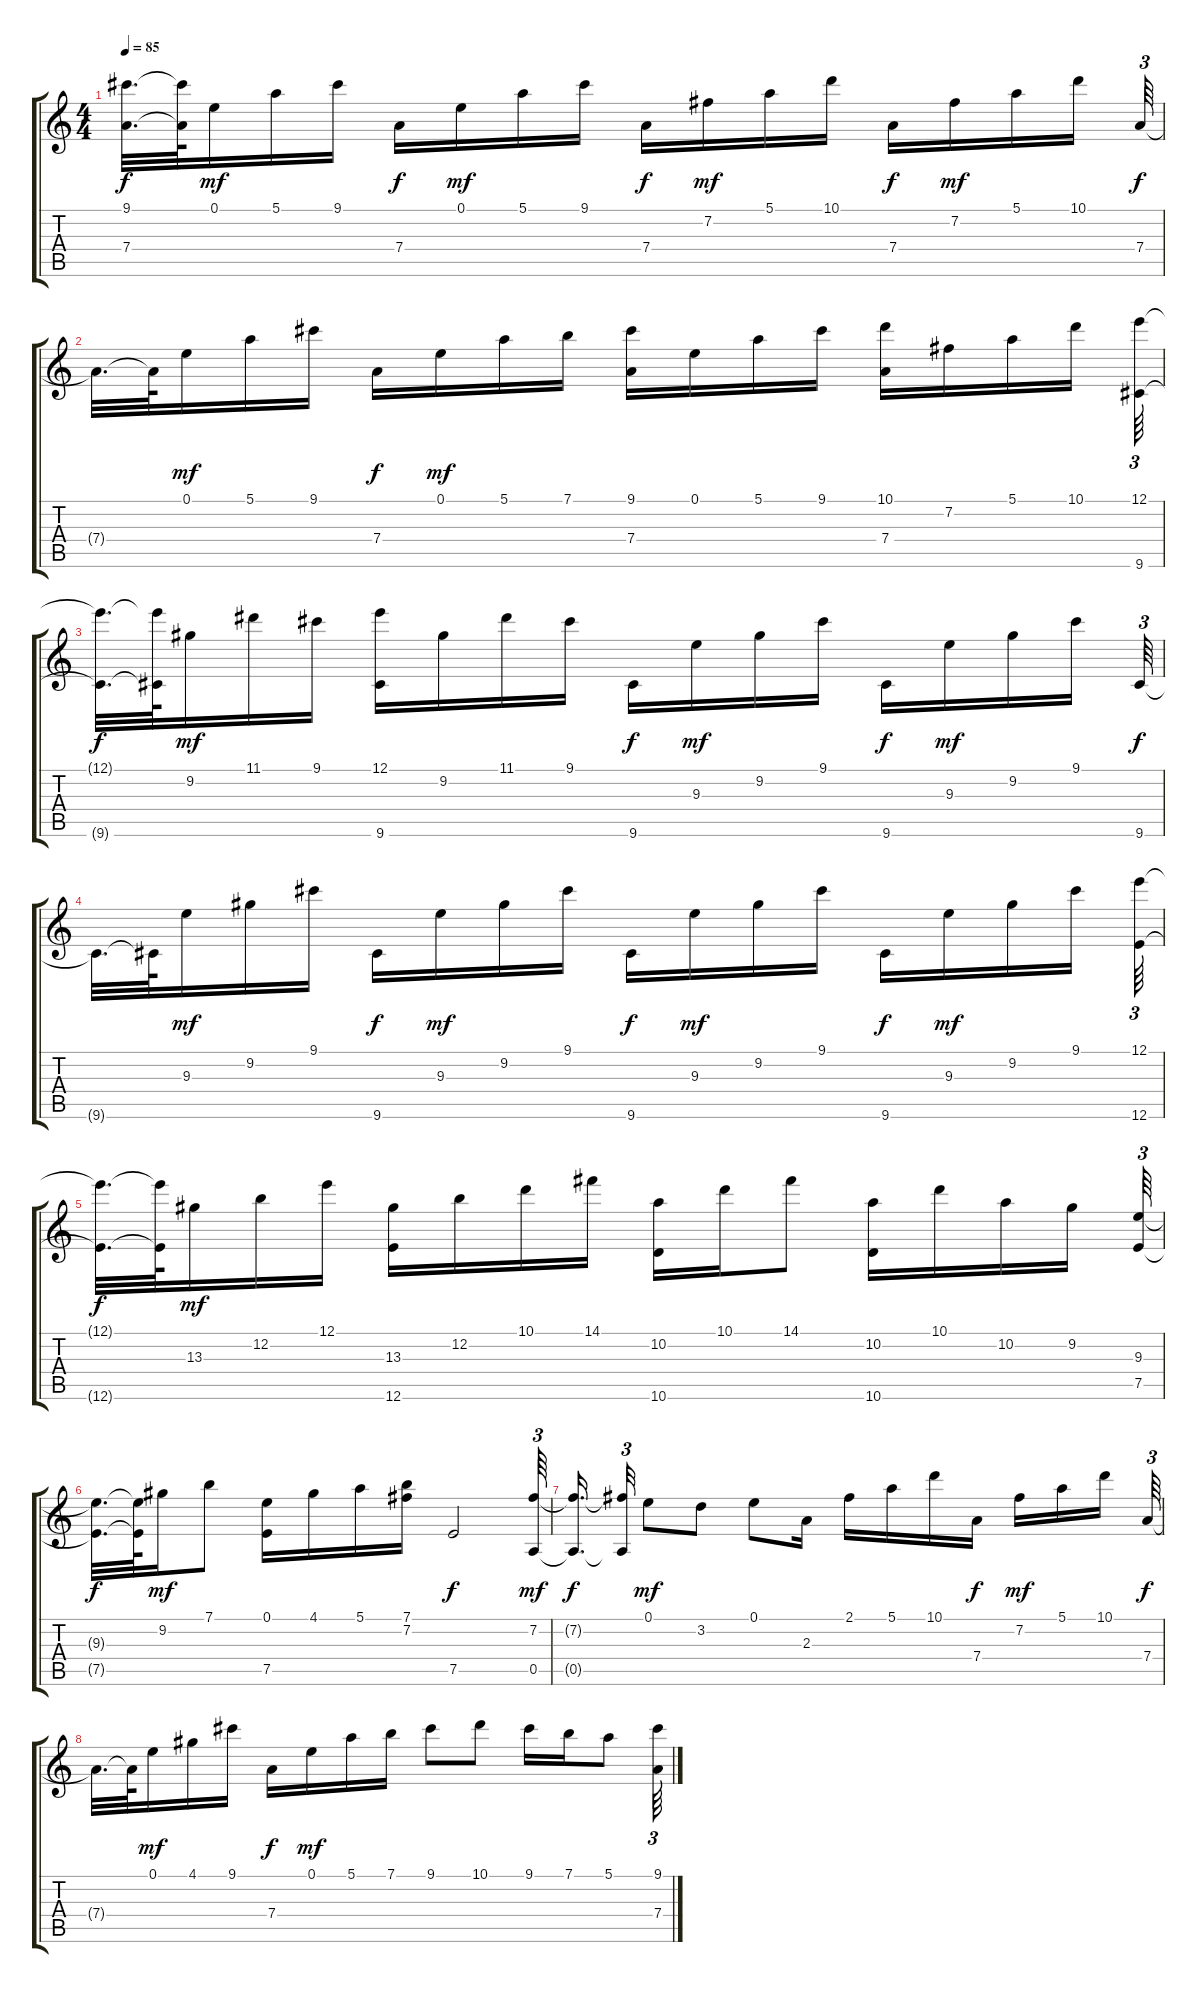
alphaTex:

\track "" {instrument acousticguitarnylon}
\staff {score tabs}
\tuning (E4 B3 G3 D3 A2 E2) {hide}
\ts (4 4)
\tempo 85
\clef g2
\ks c
(9.1{t} 7.4{t}).32{d dy f} (9.1{t} 7.4{t}).64 0.1.16{dy mf} 5.1.16 9.1.16 7.4.16{dy f} 0.1.16{dy mf} 5.1.16 9.1.16 7.4.16{dy f} 7.2.16{dy mf} 5.1.16 10.1.16 7.4.16{dy f} 7.2.16{dy mf} 5.1.16 10.1.16 7.4.64{tu (3 2) dy f} |
7.4{t}.32{d} 7.4{t}.64 0.1.16{dy mf} 5.1.16 9.1.16 7.4.16{dy f} 0.1.16{dy mf} 5.1.16 7.1.16 (9.1 7.4).16 0.1.16 5.1.16 9.1.16 (10.1 7.4).16 7.2.16 5.1.16 10.1.16 (12.1 9.6).64{tu (3 2)} |
(12.1{t} 9.6{t}).32{d dy f} (12.1{t} 9.6{t}).64 9.2.16{dy mf} 11.1.16 9.1.16 (12.1 9.6).16 9.2.16 11.1.16 9.1.16 9.6.16{dy f} 9.3.16{dy mf} 9.2.16 9.1.16 9.6.16{dy f} 9.3.16{dy mf} 9.2.16 9.1.16 9.6.64{tu (3 2) dy f} |
9.6{t}.32{d} 9.6{t}.64 9.3.16{dy mf} 9.2.16 9.1.16 9.6.16{dy f} 9.3.16{dy mf} 9.2.16 9.1.16 9.6.16{dy f} 9.3.16{dy mf} 9.2.16 9.1.16 9.6.16{dy f} 9.3.16{dy mf} 9.2.16 9.1.16 (12.1 12.6).64{tu (3 2)} |
(12.1{t} 12.6{t}).32{d dy f} (12.1{t} 12.6{t}).64 13.3.16{dy mf} 12.2.16 12.1.16 (13.3 12.6).16 12.2.16 10.1.16 14.1.16 (10.2 10.6).16 10.1.16 14.1.8 (10.2 10.6).16 10.1.16 10.2.16 9.2.16 (9.3 7.5).64{tu (3 2)} |
(9.3{t} 7.5{t}).32{d dy f} (9.3{t} 7.5{t}).64 9.2.16{dy mf} 7.1.8 (0.1 7.5).16 4.1.16 5.1.16 (7.1 7.2).16 7.5.2{dy f} (7.2 0.5).64{tu (3 2) dy mf} |
(7.2{t} 0.5{t}).16{d dy f beam splitsecondary} (7.2{t} 0.5{t}).32{tu (3 2)} 0.1.8{dy mf} 3.2.8 0.1.8 2.3.16 2.1.16 5.1.16 10.1.16 7.4.16{dy f} 7.2.16{dy mf} 5.1.16 10.1.16{beam splitsecondary} 7.4.64{tu (3 2) dy f} |
7.4{t}.32{d} 7.4{t}.64 0.1.16{dy mf} 4.1.16 9.1.16 7.4.16{dy f} 0.1.16{dy mf} 5.1.16 7.1.16 9.1.8 10.1.8 9.1.16 7.1.16 5.1.8 (9.1 7.4).64{tu (3 2)}
